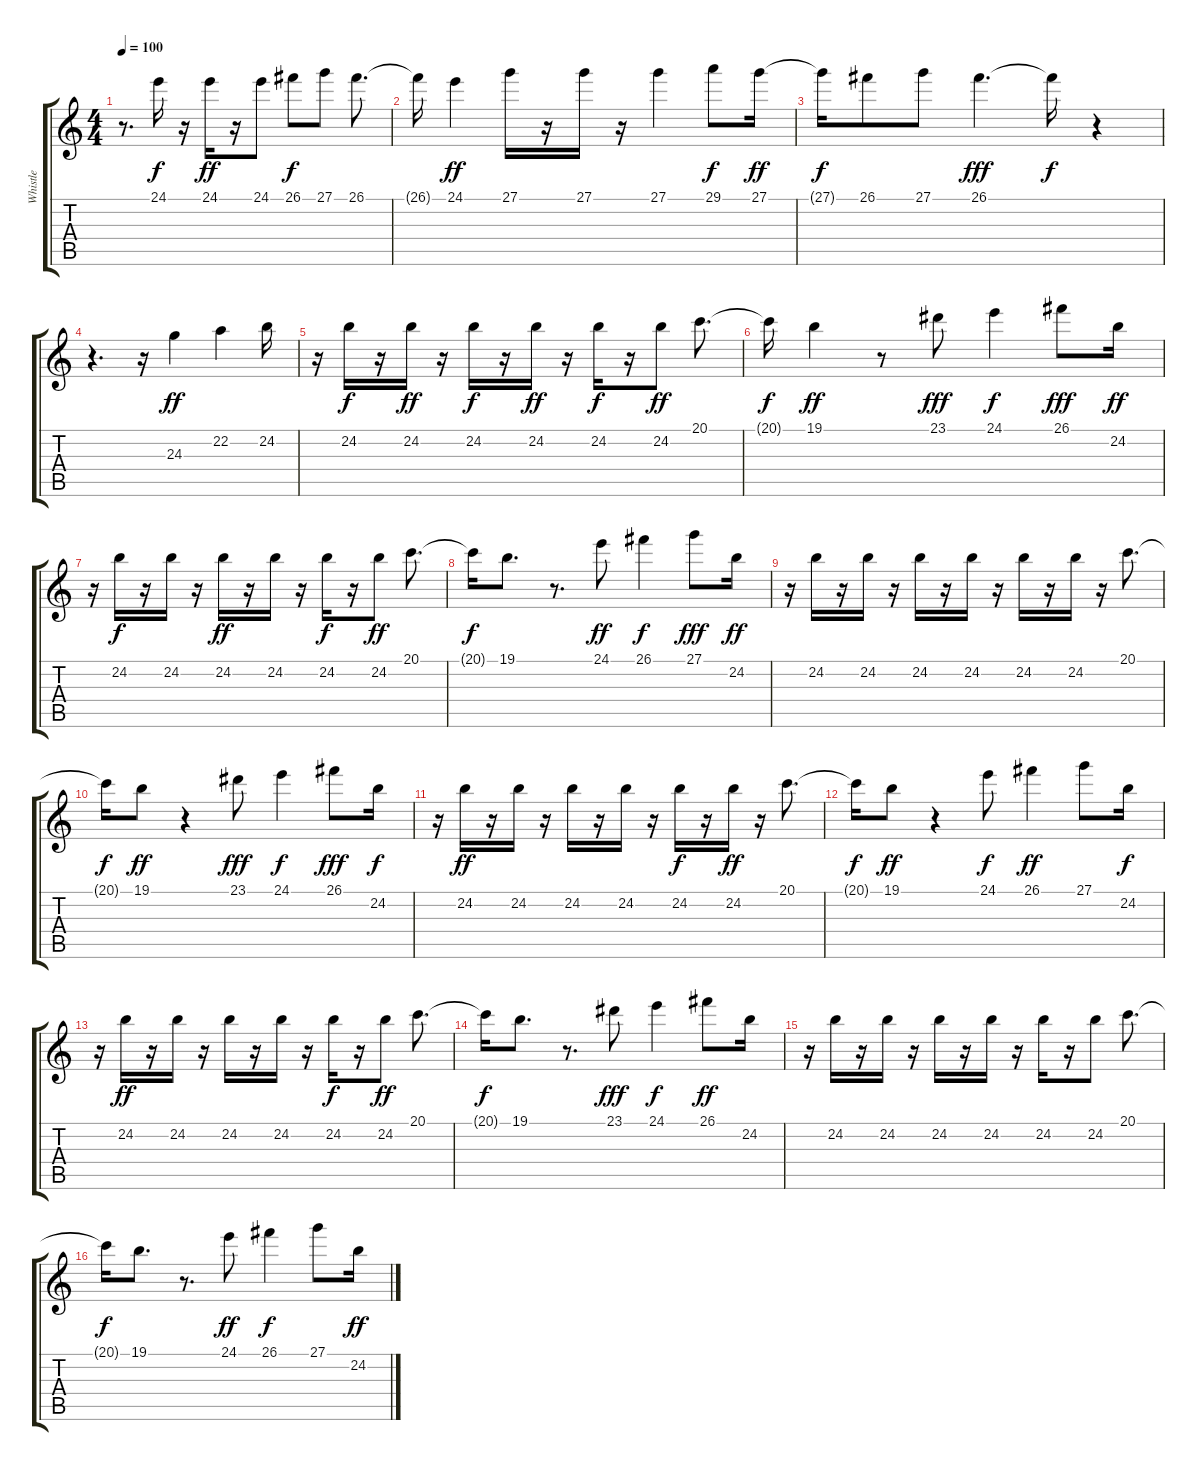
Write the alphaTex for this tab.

\track ("Whistle" "Whistle") {instrument whistle}
\staff {score tabs}
\tuning (E4 B3 G3 D3 A2 E2) {hide}
\ts (4 4)
\tempo 100
\clef g2
\ks c
r.8{d dy f} 24.1.16 r.16 24.1.16{dy ff} r.16 24.1.8 26.1.8{dy f} 27.1.8 26.1.8{d} |
26.1{t}.16 24.1.4{dy ff} 27.1.16 r.16 27.1.16 r.16 27.1.4 29.1.8{dy f} 27.1.16{dy ff} |
27.1{t}.16{dy f} 26.1.8 27.1.8 26.1.4{d dy fff} 26.1{t}.16{dy f} r.4 |
r.4{d} r.16 24.3.4{dy ff} 22.2.4 24.2.16 |
r.16 24.2.16{dy f} r.16 24.2.16{dy ff} r.16 24.2.16{dy f} r.16 24.2.16{dy ff} r.16 24.2.16{dy f} r.16 24.2.8{dy ff} 20.1.8{d} |
20.1{t}.16{dy f} 19.1.4{dy ff} r.8 23.1.8{dy fff} 24.1.4{dy f} 26.1.8{dy fff} 24.2.16{dy ff} |
r.16 24.2.16{dy f} r.16 24.2.16 r.16 24.2.16{dy ff} r.16 24.2.16 r.16 24.2.16{dy f} r.16 24.2.8{dy ff} 20.1.8{d} |
20.1{t}.16{dy f} 19.1.8{d} r.8{d} 24.1.8{dy ff} 26.1.4{dy f} 27.1.8{dy fff} 24.2.16{dy ff} |
r.16 24.2.16 r.16 24.2.16 r.16 24.2.16 r.16 24.2.16 r.16 24.2.16 r.16 24.2.16 r.16 20.1.8{d} |
20.1{t}.16{dy f} 19.1.8{dy ff} r.4 23.1.8{dy fff} 24.1.4{dy f} 26.1.8{dy fff} 24.2.16{dy f} |
r.16 24.2.16{dy ff} r.16 24.2.16 r.16 24.2.16 r.16 24.2.16 r.16 24.2.16{dy f} r.16 24.2.16{dy ff} r.16 20.1.8{d} |
20.1{t}.16{dy f} 19.1.8{dy ff} r.4 24.1.8{dy f} 26.1.4{dy ff} 27.1.8 24.2.16{dy f} |
r.16 24.2.16{dy ff} r.16 24.2.16 r.16 24.2.16 r.16 24.2.16 r.16 24.2.16{dy f} r.16 24.2.8{dy ff} 20.1.8{d} |
20.1{t}.16{dy f} 19.1.8{d} r.8{d} 23.1.8{dy fff} 24.1.4{dy f} 26.1.8{dy ff} 24.2.16 |
r.16 24.2.16 r.16 24.2.16 r.16 24.2.16 r.16 24.2.16 r.16 24.2.16 r.16 24.2.8 20.1.8{d} |
20.1{t}.16{dy f} 19.1.8{d} r.8{d} 24.1.8{dy ff} 26.1.4{dy f} 27.1.8 24.2.16{dy ff}
